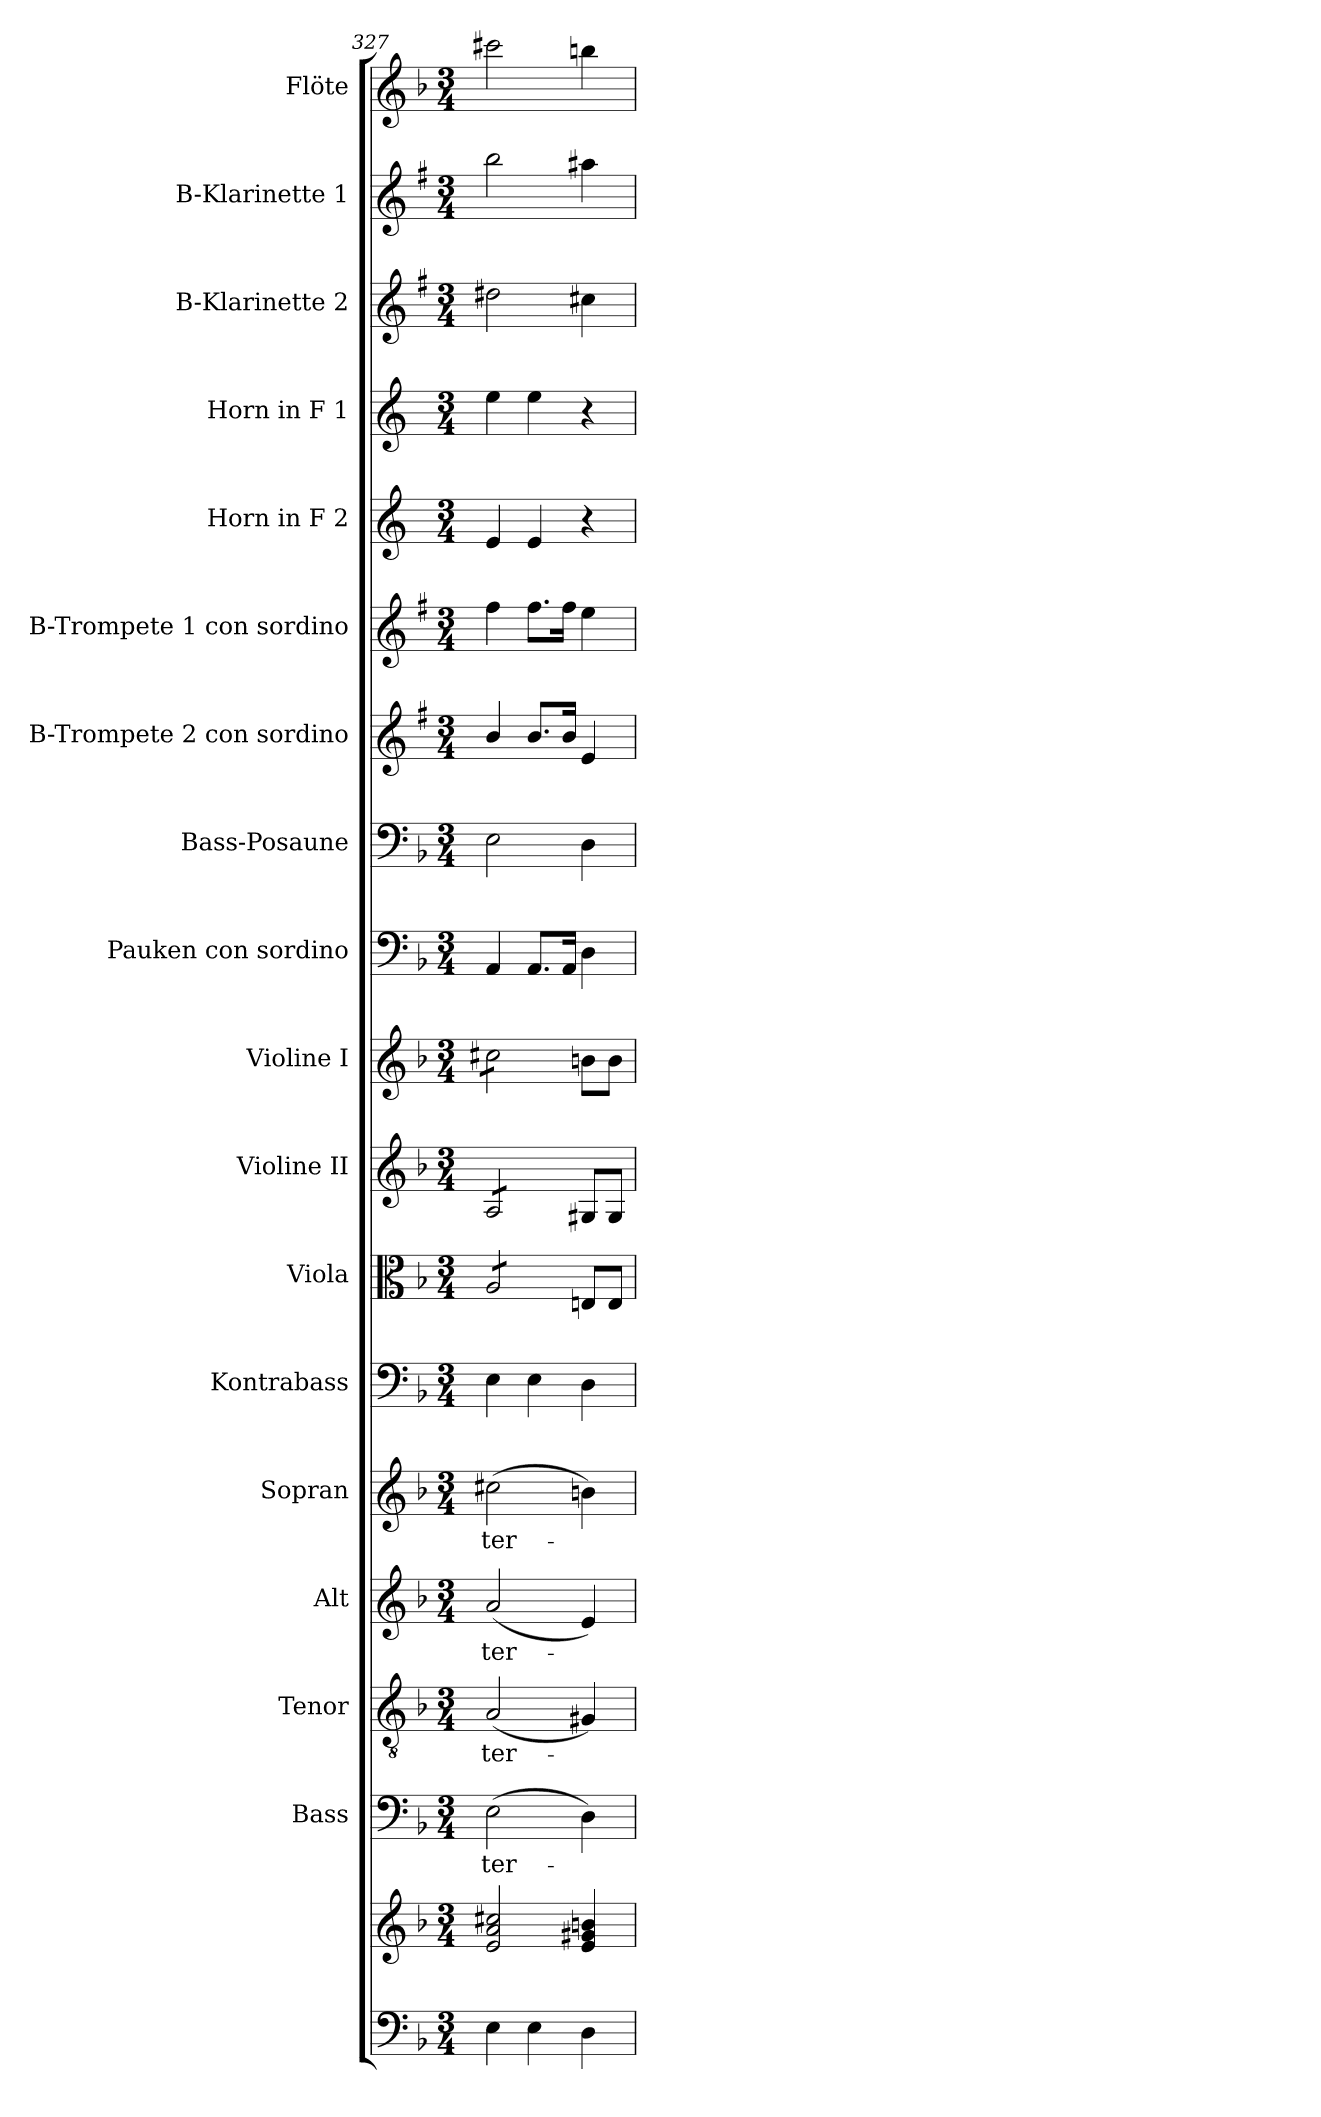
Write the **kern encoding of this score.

**kern	**kern	**kern	**text	**kern	**text	**kern	**text	**kern	**text	**kern	**kern	**kern	**kern	**kern	**kern	**kern	**kern	**kern	**kern	**kern	**kern	**kern
*part18	*part18	*part17	*part17	*part16	*part16	*part15	*part15	*part14	*part14	*part13	*part12	*part11	*part10	*part9	*part8	*part7	*part6	*part5	*part4	*part3	*part2	*part1
*staff19	*staff18	*staff17	*staff17	*staff16	*staff16	*staff15	*staff15	*staff14	*staff14	*staff13	*staff12	*staff11	*staff10	*staff9	*staff8	*staff7	*staff6	*staff5	*staff4	*staff3	*staff2	*staff1
*	*	*I"Bass	*	*I"Tenor	*	*I"Alt	*	*I"Sopran	*	*I"Kontrabass	*I"Viola	*I"Violine II	*I"Violine I	*I"Pauken con sordino	*I"Bass-Posaune	*I"B-Trompete 2 con sordino	*I"B-Trompete 1 con sordino	*I"Horn in F 2	*I"Horn in F 1	*I"B-Klarinette 2	*I"B-Klarinette 1	*I"Flöte
*	*	*I'B.	*	*I'T.	*	*I'A.	*	*I'S.	*	*I'Kb.	*I'Vla.	*I'Vl. II	*I'Vl. I	*I'Pk.	*I'B. Pos.	*I'B Trp. 2	*I'B Trp. 1	*	*	*I'B Kl. 2	*I'B Kl. 1	*I'Fl.
*clefF4	*clefG2	*clefF4	*	*clefGv2	*	*clefG2	*	*clefG2	*	*clefF4	*clefC3	*clefG2	*clefG2	*clefF4	*clefF4	*clefG2	*clefG2	*clefG2	*clefG2	*clefG2	*clefG2	*clefG2
*	*	*	*	*	*	*	*	*	*	*ITrd7c12	*	*	*	*	*	*ITrd1c2	*ITrd1c2	*ITrd4c7	*ITrd4c7	*ITrd1c2	*ITrd1c2	*
*k[b-]	*k[b-]	*k[b-]	*	*k[b-]	*	*k[b-]	*	*k[b-]	*	*k[b-]	*k[b-]	*k[b-]	*k[b-]	*k[b-]	*k[b-]	*k[b-]	*k[b-]	*k[b-]	*k[b-]	*k[b-]	*k[b-]	*k[b-]
*F:	*F:	*F:	*	*F:	*	*F:	*	*F:	*	*F:	*F:	*F:	*F:	*F:	*F:	*F:	*F:	*F:	*F:	*F:	*F:	*F:
*M3/4	*M3/4	*M3/4	*	*M3/4	*	*M3/4	*	*M3/4	*	*M3/4	*M3/4	*M3/4	*M3/4	*M3/4	*M3/4	*M3/4	*M3/4	*M3/4	*M3/4	*M3/4	*M3/4	*M3/4
=327	=327	=327	=327	=327	=327	=327	=327	=327	=327	=327	=327	=327	=327	=327	=327	=327	=327	=327	=327	=327	=327	=327
!	!	!	!LO:LY:b	!	!LO:LY:b	!	!LO:LY:b	!	!LO:LY:b	!	!	!	!	!	!	!	!	!	!	!	!	!
*	*	*	*	*	*	*	*	*	*	*	*tremolo	*	*	*	*	*	*	*	*	*	*	*
*	*	*	*	*	*	*	*	*	*	*	*	*tremolo	*	*	*	*	*	*	*	*	*	*
*	*	*	*	*	*	*	*	*	*	*	*	*	*tremolo	*	*	*	*	*	*	*	*	*
4E\	2e/ 2a/ 2cc#X/	(>2E\	-ter-	(<2A/	-ter-	(<2a/	-ter-	(>2cc#X\	-ter-	4EE\	8A/L	8A/L	8cc#X\L	4AA/	2E\	4a/	4ee\	4A/	4a\	2cc#X\	2aa\	2ccc#X\
.	.	.	.	.	.	.	.	.	.	.	8A/	8A/	8cc#X\	.	.	.	.	.	.	.	.	.
4E\	.	.	.	.	.	.	.	.	.	4EE\	8A/	8A/	8cc#X\	8.AA/L	.	8.a/L	8.ee\L	4A/	4a\	.	.	.
.	.	.	.	.	.	.	.	.	.	.	8A/J	8A/J	8cc#X\J	.	.	.	.	.	.	.	.	.
*	*	*	*	*	*	*	*	*	*	*	*	*	*Xtremolo	*	*	*	*	*	*	*	*	*
*	*	*	*	*	*	*	*	*	*	*	*	*Xtremolo	*	*	*	*	*	*	*	*	*	*
*	*	*	*	*	*	*	*	*	*	*	*Xtremolo	*	*	*	*	*	*	*	*	*	*	*
.	.	.	.	.	.	.	.	.	.	.	.	.	.	16AA/Jk	.	16a/Jk	16ee\Jk	.	.	.	.	.
4D\	4e/ 4g#X/ 4bn/	4D\)	.	4G#X/)	.	4e/)	.	4bn\)	.	4DD\	8En/L	8G#X/L	8bn\L	4D\	4D\	4d/	4dd\	4r	4r	4bn\	4gg#X\	4bbn\
.	.	.	.	.	.	.	.	.	.	.	8E/J	8G#/J	8b\J	.	.	.	.	.	.	.	.	.
=	=	=	=	=	=	=	=	=	=	=	=	=	=	=	=	=	=	=	=	=	=	=
*-	*-	*-	*-	*-	*-	*-	*-	*-	*-	*-	*-	*-	*-	*-	*-	*-	*-	*-	*-	*-	*-	*-
